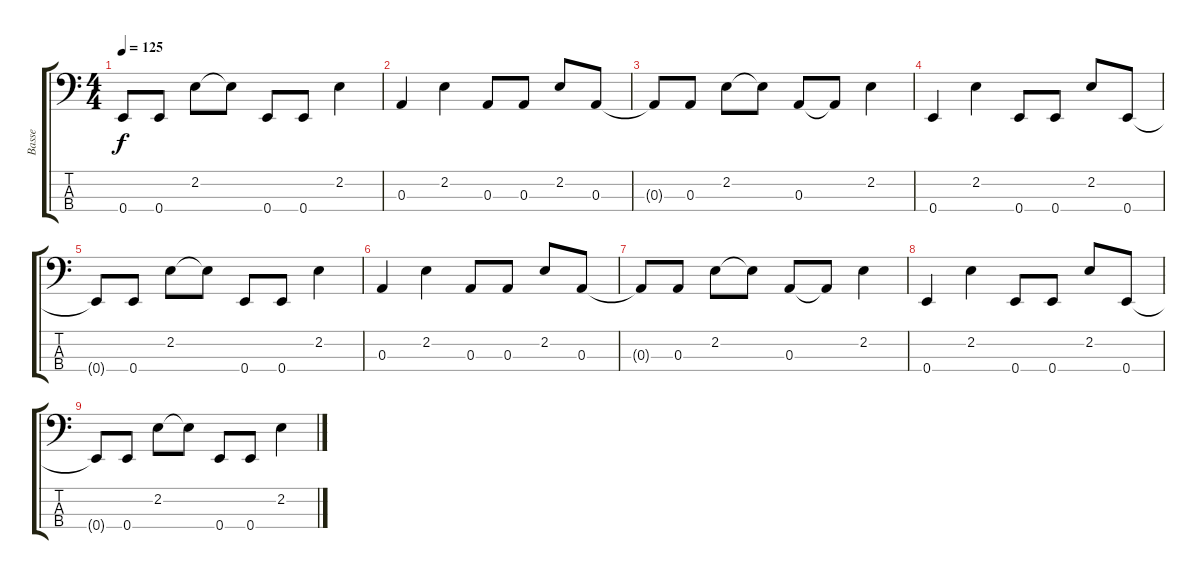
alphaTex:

\track ("Basse" "Basse") {instrument electricbasspick}
\staff {score tabs}
\tuning (G2 D2 A1 E1) {hide}
\ts (4 4)
\tempo 125
\clef f4
\ks c
0.4{t}.8{dy f} 0.4.8 2.2.8 2.2{t}.8 0.4.8 0.4.8 2.2.4 |
0.3.4{volume 5} 2.2.4 0.3.8 0.3.8 2.2.8 0.3.8 |
0.3{t}.8 0.3.8 2.2.8 2.2{t}.8 0.3.8 0.3{t}.8 2.2.4 |
0.4.4 2.2.4 0.4.8 0.4.8 2.2.8 0.4.8 |
0.4{t}.8 0.4.8 2.2.8 2.2{t}.8 0.4.8 0.4.8 2.2.4 |
0.3.4 2.2.4 0.3.8 0.3.8 2.2.8 0.3.8 |
0.3{t}.8{volume 0} 0.3.8 2.2.8 2.2{t}.8 0.3.8 0.3{t}.8 2.2.4 |
0.4.4 2.2.4 0.4.8 0.4.8 2.2.8 0.4.8 |
0.4{t}.8 0.4.8 2.2.8 2.2{t}.8 0.4.8 0.4.8 2.2.4
